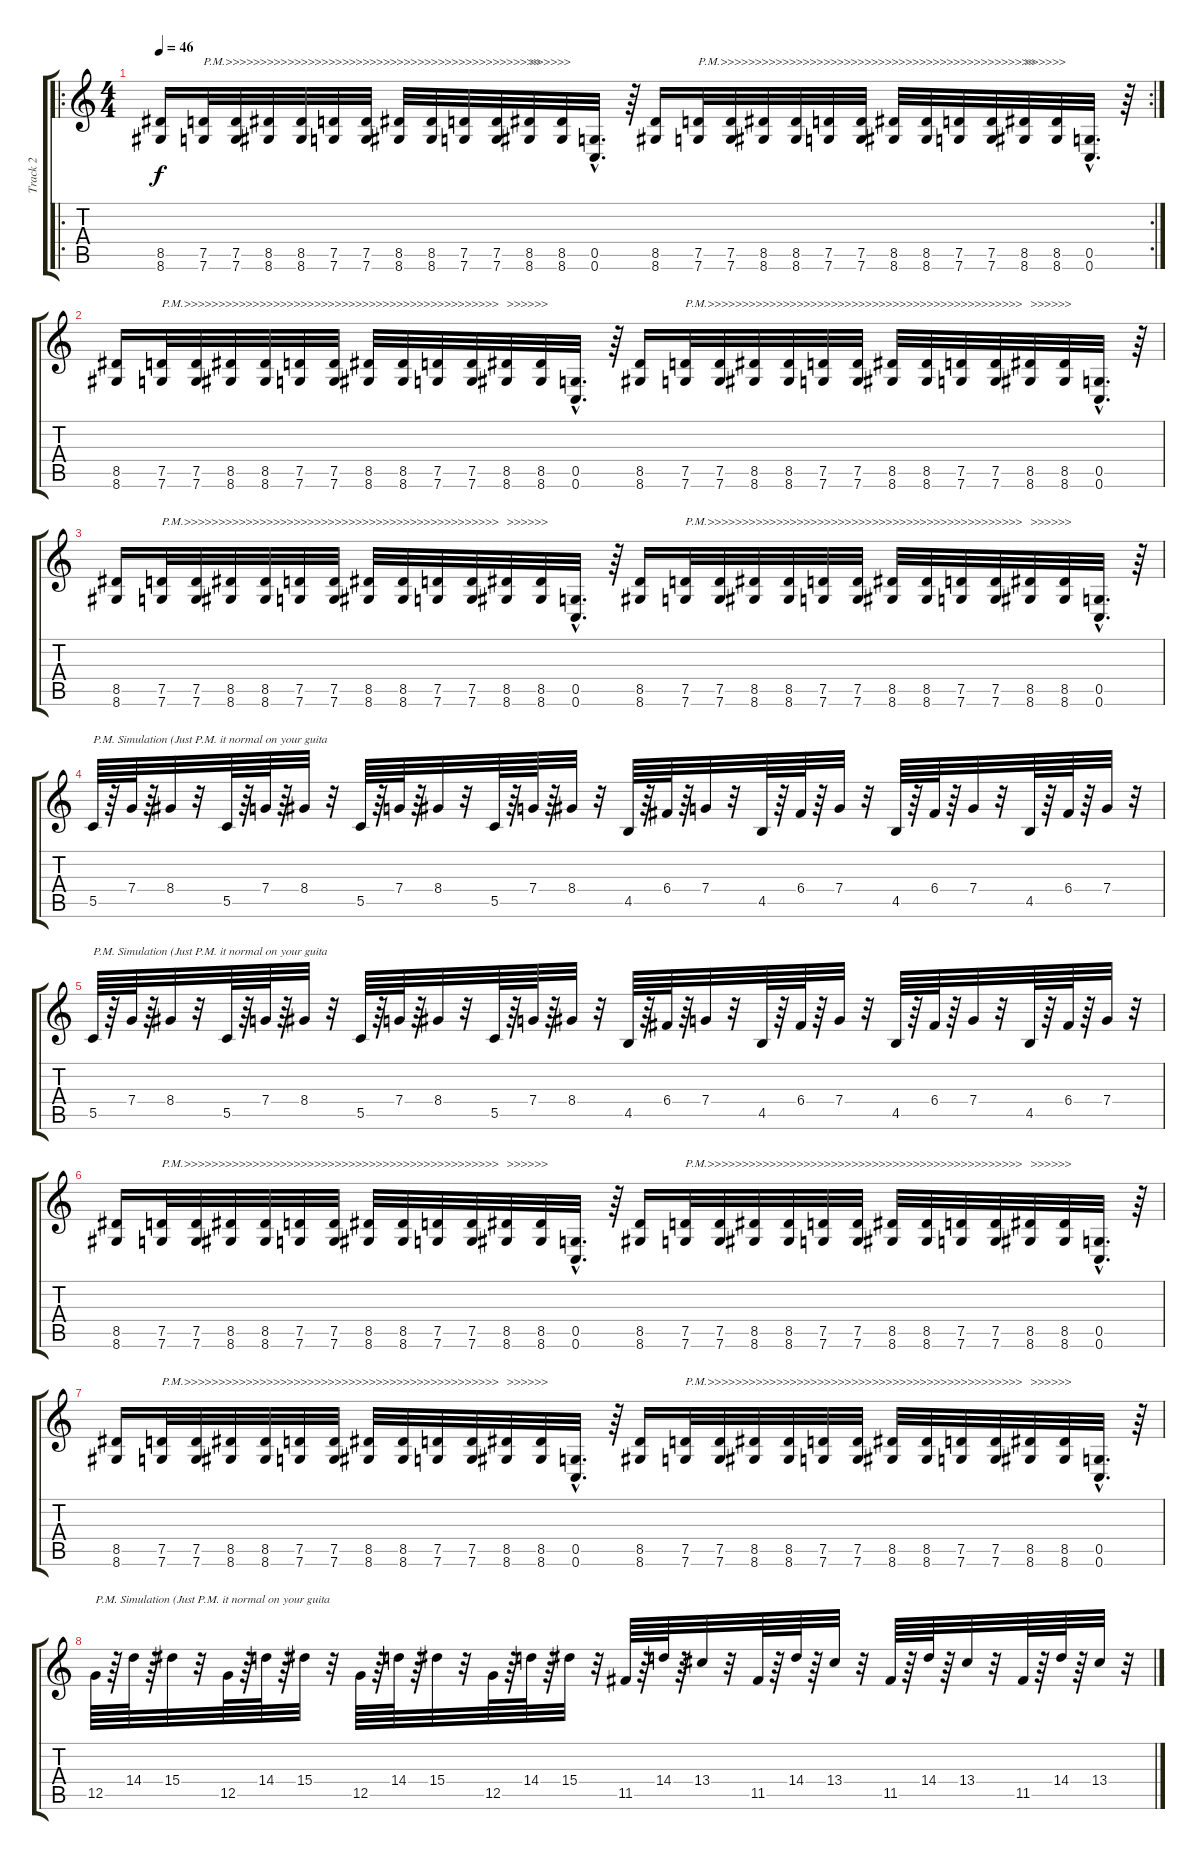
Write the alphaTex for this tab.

\track ("Track 2" "Track 2") {instrument overdrivenguitar}
\staff {score tabs}
\tuning (D4 A3 F3 C3 G2 C2) {hide}
\ro
\rc 2
\ts (4 4)
\tempo 46
\clef g2
\ks c
(8.5 8.6).16{dy f instrument overdrivenguitar} (7.5 7.6).32{txt "P.M.>>>>>>>>>>>>>>>>>>>>>>>>>>>>>>>>>>>>>>>>>>>>>>"} (7.5 7.6).32 (8.5 8.6).32 (8.5 8.6).32 (7.5 7.6).32 (7.5 7.6).32 (8.5 8.6).32 (8.5 8.6).32 (7.5 7.6).32 (7.5 7.6).32 (8.5 8.6).32{txt ">>>>>>"} (8.5 8.6).32 (0.5{hac} 0.6{hac}).32{d} r.64 (8.5 8.6).16 (7.5 7.6).32{txt "P.M.>>>>>>>>>>>>>>>>>>>>>>>>>>>>>>>>>>>>>>>>>>>>>>"} (7.5 7.6).32 (8.5 8.6).32 (8.5 8.6).32 (7.5 7.6).32 (7.5 7.6).32 (8.5 8.6).32 (8.5 8.6).32 (7.5 7.6).32 (7.5 7.6).32 (8.5 8.6).32{txt ">>>>>>"} (8.5 8.6).32 (0.5{hac} 0.6{hac}).32{d} r.64 |
(8.5 8.6).16 (7.5 7.6).32{txt "P.M.>>>>>>>>>>>>>>>>>>>>>>>>>>>>>>>>>>>>>>>>>>>>>>"} (7.5 7.6).32 (8.5 8.6).32 (8.5 8.6).32 (7.5 7.6).32 (7.5 7.6).32 (8.5 8.6).32 (8.5 8.6).32 (7.5 7.6).32 (7.5 7.6).32 (8.5 8.6).32{txt ">>>>>>"} (8.5 8.6).32 (0.5{hac} 0.6{hac}).32{d} r.64 (8.5 8.6).16 (7.5 7.6).32{txt "P.M.>>>>>>>>>>>>>>>>>>>>>>>>>>>>>>>>>>>>>>>>>>>>>>"} (7.5 7.6).32 (8.5 8.6).32 (8.5 8.6).32 (7.5 7.6).32 (7.5 7.6).32 (8.5 8.6).32 (8.5 8.6).32 (7.5 7.6).32 (7.5 7.6).32 (8.5 8.6).32{txt ">>>>>>"} (8.5 8.6).32 (0.5{hac} 0.6{hac}).32{d} r.64 |
(8.5 8.6).16 (7.5 7.6).32{txt "P.M.>>>>>>>>>>>>>>>>>>>>>>>>>>>>>>>>>>>>>>>>>>>>>>"} (7.5 7.6).32 (8.5 8.6).32 (8.5 8.6).32 (7.5 7.6).32 (7.5 7.6).32 (8.5 8.6).32 (8.5 8.6).32 (7.5 7.6).32 (7.5 7.6).32 (8.5 8.6).32{txt ">>>>>>"} (8.5 8.6).32 (0.5{hac} 0.6{hac}).32{d} r.64 (8.5 8.6).16 (7.5 7.6).32{txt "P.M.>>>>>>>>>>>>>>>>>>>>>>>>>>>>>>>>>>>>>>>>>>>>>>"} (7.5 7.6).32 (8.5 8.6).32 (8.5 8.6).32 (7.5 7.6).32 (7.5 7.6).32 (8.5 8.6).32 (8.5 8.6).32 (7.5 7.6).32 (7.5 7.6).32 (8.5 8.6).32{txt ">>>>>>"} (8.5 8.6).32 (0.5{hac} 0.6{hac}).32{d} r.64 |
5.5.64{txt "P.M. Simulation (Just P.M. it normal on your guita"} r.64 7.4.64 r.64 8.4.32 r.32 5.5.64 r.64 7.4.64 r.64 8.4.32 r.32 5.5.64 r.64 7.4.64 r.64 8.4.32 r.32 5.5.64 r.64 7.4.64 r.64 8.4.32 r.32 4.5.64 r.64 6.4.64 r.64 7.4.32 r.32 4.5.64 r.64 6.4.64 r.64 7.4.32 r.32 4.5.64 r.64 6.4.64 r.64 7.4.32 r.32 4.5.64 r.64 6.4.64 r.64 7.4.32 r.32 |
5.5.64{txt "P.M. Simulation (Just P.M. it normal on your guita"} r.64 7.4.64 r.64 8.4.32 r.32 5.5.64 r.64 7.4.64 r.64 8.4.32 r.32 5.5.64 r.64 7.4.64 r.64 8.4.32 r.32 5.5.64 r.64 7.4.64 r.64 8.4.32 r.32 4.5.64 r.64 6.4.64 r.64 7.4.32 r.32 4.5.64 r.64 6.4.64 r.64 7.4.32 r.32 4.5.64 r.64 6.4.64 r.64 7.4.32 r.32 4.5.64 r.64 6.4.64 r.64 7.4.32 r.32 |
(8.5 8.6).16 (7.5 7.6).32{txt "P.M.>>>>>>>>>>>>>>>>>>>>>>>>>>>>>>>>>>>>>>>>>>>>>>"} (7.5 7.6).32 (8.5 8.6).32 (8.5 8.6).32 (7.5 7.6).32 (7.5 7.6).32 (8.5 8.6).32 (8.5 8.6).32 (7.5 7.6).32 (7.5 7.6).32 (8.5 8.6).32{txt ">>>>>>"} (8.5 8.6).32 (0.5{hac} 0.6{hac}).32{d} r.64 (8.5 8.6).16 (7.5 7.6).32{txt "P.M.>>>>>>>>>>>>>>>>>>>>>>>>>>>>>>>>>>>>>>>>>>>>>>"} (7.5 7.6).32 (8.5 8.6).32 (8.5 8.6).32 (7.5 7.6).32 (7.5 7.6).32 (8.5 8.6).32 (8.5 8.6).32 (7.5 7.6).32 (7.5 7.6).32 (8.5 8.6).32{txt ">>>>>>"} (8.5 8.6).32 (0.5{hac} 0.6{hac}).32{d} r.64 |
(8.5 8.6).16 (7.5 7.6).32{txt "P.M.>>>>>>>>>>>>>>>>>>>>>>>>>>>>>>>>>>>>>>>>>>>>>>"} (7.5 7.6).32 (8.5 8.6).32 (8.5 8.6).32 (7.5 7.6).32 (7.5 7.6).32 (8.5 8.6).32 (8.5 8.6).32 (7.5 7.6).32 (7.5 7.6).32 (8.5 8.6).32{txt ">>>>>>"} (8.5 8.6).32 (0.5{hac} 0.6{hac}).32{d} r.64 (8.5 8.6).16 (7.5 7.6).32{txt "P.M.>>>>>>>>>>>>>>>>>>>>>>>>>>>>>>>>>>>>>>>>>>>>>>"} (7.5 7.6).32 (8.5 8.6).32 (8.5 8.6).32 (7.5 7.6).32 (7.5 7.6).32 (8.5 8.6).32 (8.5 8.6).32 (7.5 7.6).32 (7.5 7.6).32 (8.5 8.6).32{txt ">>>>>>"} (8.5 8.6).32 (0.5{hac} 0.6{hac}).32{d} r.64 |
12.5.64{txt "P.M. Simulation (Just P.M. it normal on your guita"} r.64 14.4.64 r.64 15.4.32 r.32 12.5.64 r.64 14.4.64 r.64 15.4.32 r.32 12.5.64 r.64 14.4.64 r.64 15.4.32 r.32 12.5.64 r.64 14.4.64 r.64 15.4.32 r.32 11.5.64 r.64 14.4.64 r.64 13.4.32 r.32 11.5.64 r.64 14.4.64 r.64 13.4.32 r.32 11.5.64 r.64 14.4.64 r.64 13.4.32 r.32 11.5.64 r.64 14.4.64 r.64 13.4.32 r.32
